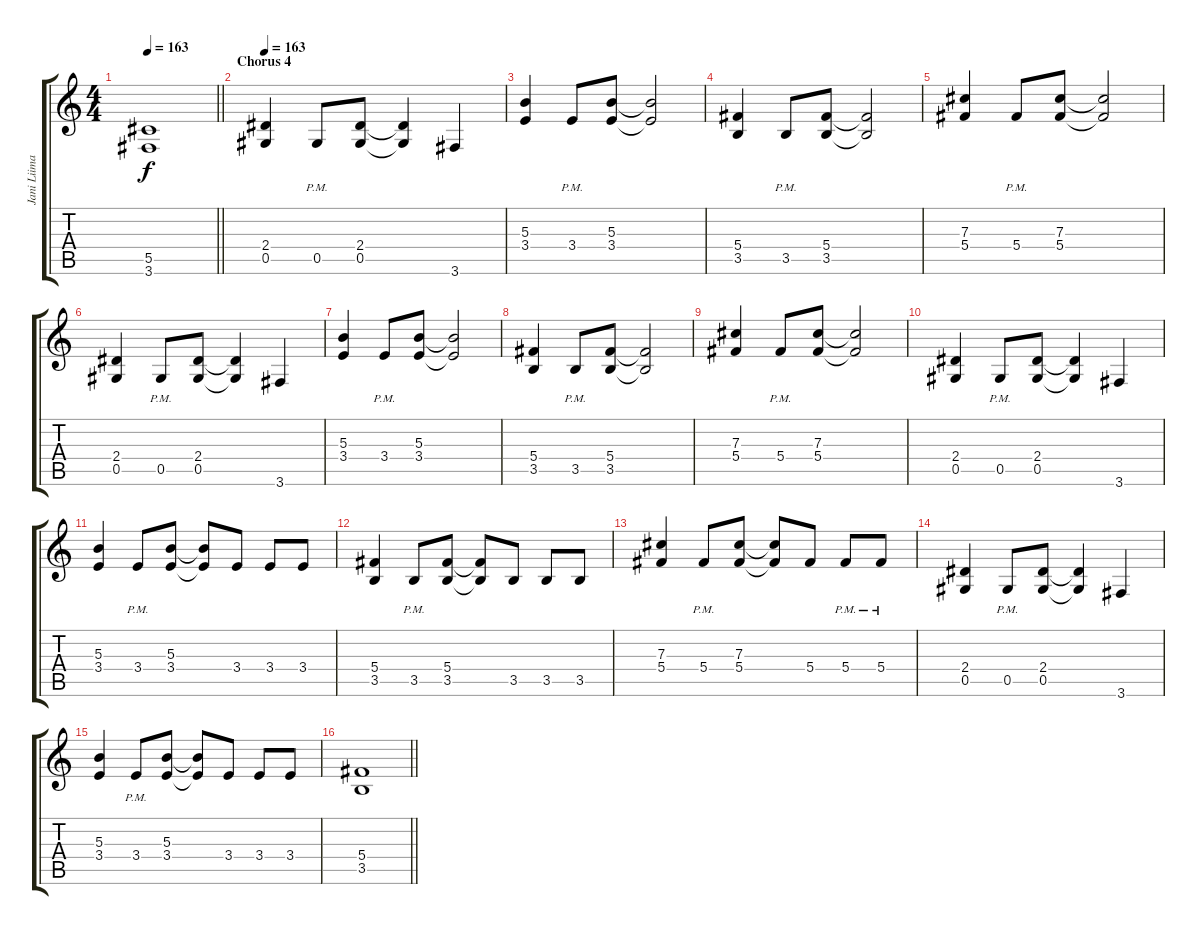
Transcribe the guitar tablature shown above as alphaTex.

\track ("Jani Liimatainen" "Jani Liima") {mute instrument distortionguitar}
\staff {score tabs}
\tuning (Eb4 Bb3 Gb3 Db3 Ab2 Eb2) {hide}
\ts (4 4)
\tempo 163
\clef g2
\barLineRight lightlight
\ks c
(5.5 3.6).1{dy f} |
\section ("" "Chorus 4")
\tempo 163
(2.4 0.5).4 0.5{pm}.8 (2.4 0.5).8 (2.4{t} 0.5{t}).4 3.6.4 |
(5.3 3.4).4 3.4{pm}.8 (5.3 3.4).8 (5.3{t} 3.4{t}).2 |
(5.4 3.5).4 3.5{pm}.8 (5.4 3.5).8 (5.4{t} 3.5{t}).2 |
(7.3 5.4).4 5.4{pm}.8 (7.3 5.4).8 (7.3{t} 5.4{t}).2 |
(2.4 0.5).4 0.5{pm}.8 (2.4 0.5).8 (2.4{t} 0.5{t}).4 3.6.4 |
(5.3 3.4).4 3.4{pm}.8 (5.3 3.4).8 (5.3{t} 3.4{t}).2 |
(5.4 3.5).4 3.5{pm}.8 (5.4 3.5).8 (5.4{t} 3.5{t}).2 |
(7.3 5.4).4 5.4{pm}.8 (7.3 5.4).8 (7.3{t} 5.4{t}).2 |
(2.4 0.5).4 0.5{pm}.8 (2.4 0.5).8 (2.4{t} 0.5{t}).4 3.6.4 |
(5.3 3.4).4 3.4{pm}.8 (5.3 3.4).8 (5.3{t} 3.4{t}).8 3.4.8 3.4.8 3.4.8 |
(5.4 3.5).4 3.5{pm}.8 (5.4 3.5).8 (5.4{t} 3.5{t}).8 3.5.8 3.5.8 3.5.8 |
(7.3 5.4).4 5.4{pm}.8 (7.3 5.4).8 (7.3{t} 5.4{t}).8 5.4.8 5.4{pm}.8 5.4{pm}.8 |
(2.4 0.5).4 0.5{pm}.8 (2.4 0.5).8 (2.4{t} 0.5{t}).4 3.6.4 |
(5.3 3.4).4 3.4{pm}.8 (5.3 3.4).8 (5.3{t} 3.4{t}).8 3.4.8 3.4.8 3.4.8 |
\barLineRight lightlight
(5.4 3.5).1
